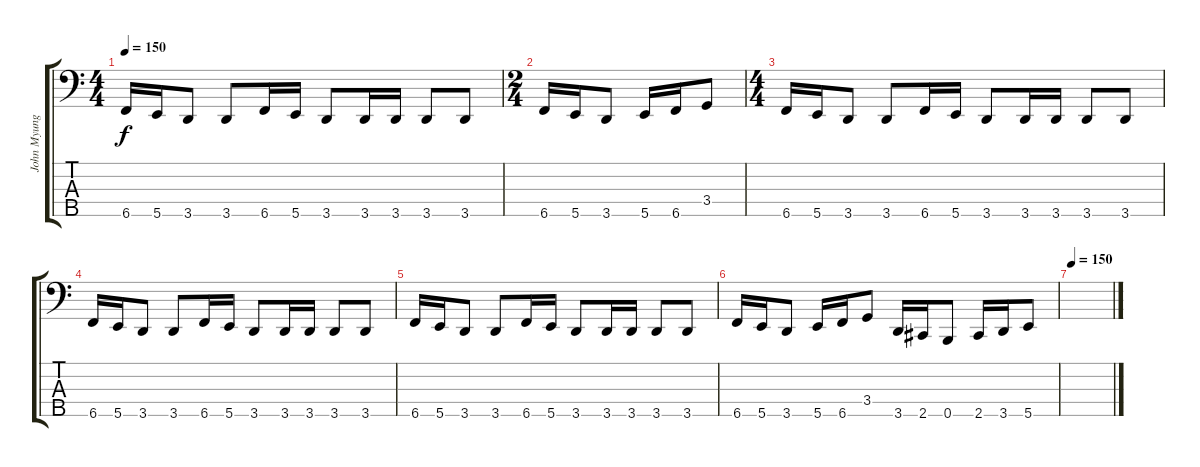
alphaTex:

\track ("John Myung" "John Myung") {instrument electricbassfinger}
\staff {score tabs}
\tuning (G2 D2 A1 E1 B0) {hide}
\ts (4 4)
\tempo 150
\clef f4
\ks c
6.5.16{dy f} 5.5.16 3.5.8 3.5.8 6.5.16 5.5.16 3.5.8 3.5.16 3.5.16 3.5.8 3.5.8 |
\ts (2 4)
6.5.16 5.5.16 3.5.8 5.5.16 6.5.16 3.4.8 |
\ts (4 4)
6.5.16 5.5.16 3.5.8 3.5.8 6.5.16 5.5.16 3.5.8 3.5.16 3.5.16 3.5.8 3.5.8 |
6.5.16 5.5.16 3.5.8 3.5.8 6.5.16 5.5.16 3.5.8 3.5.16 3.5.16 3.5.8 3.5.8 |
6.5.16 5.5.16 3.5.8 3.5.8 6.5.16 5.5.16 3.5.8 3.5.16 3.5.16 3.5.8 3.5.8 |
6.5.16 5.5.16 3.5.8 5.5.16 6.5.16 3.4.8 3.5.16 2.5.16 0.5.8 2.5.16 3.5.16 5.5.8 |
\tempo 150
